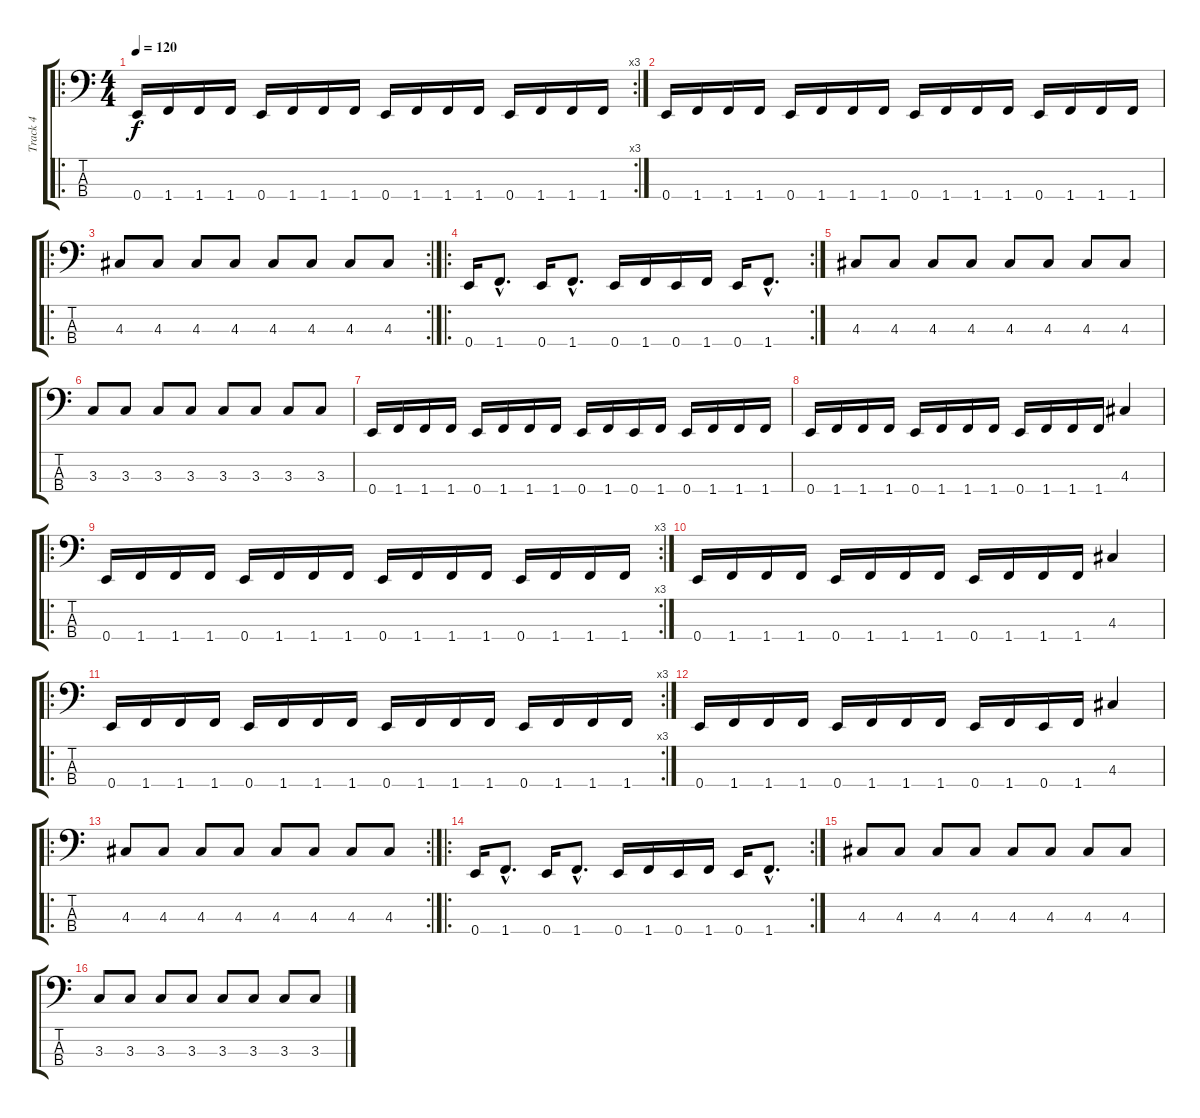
\track ("Track 4" "Track 4") {instrument electricbasspick}
\staff {score tabs}
\tuning (G2 D2 A1 E1) {hide}
\ro
\rc 3
\ts (4 4)
\tempo 120
\clef f4
\ks c
0.4.16{dy f} 1.4.16 1.4.16 1.4.16 0.4.16 1.4.16 1.4.16 1.4.16 0.4.16 1.4.16 1.4.16 1.4.16 0.4.16 1.4.16 1.4.16 1.4.16 |
0.4.16 1.4.16 1.4.16 1.4.16 0.4.16 1.4.16 1.4.16 1.4.16 0.4.16 1.4.16 1.4.16 1.4.16 0.4.16 1.4.16 1.4.16 1.4.16 |
\ro
\rc 2
4.3.8 4.3.8 4.3.8 4.3.8 4.3.8 4.3.8 4.3.8 4.3.8 |
\ro
\rc 2
0.4.16 1.4{hac}.8{d} 0.4.16 1.4{hac}.8{d} 0.4.16 1.4.16 0.4.16 1.4.16 0.4.16 1.4{hac}.8{d} |
4.3.8 4.3.8 4.3.8 4.3.8 4.3.8 4.3.8 4.3.8 4.3.8 |
3.3.8 3.3.8 3.3.8 3.3.8 3.3.8 3.3.8 3.3.8 3.3.8 |
0.4.16 1.4.16 1.4.16 1.4.16 0.4.16 1.4.16 1.4.16 1.4.16 0.4.16 1.4.16 0.4.16 1.4.16 0.4.16 1.4.16 1.4.16 1.4.16 |
0.4.16 1.4.16 1.4.16 1.4.16 0.4.16 1.4.16 1.4.16 1.4.16 0.4.16 1.4.16 1.4.16 1.4.16 4.3.4 |
\ro
\rc 3
0.4.16 1.4.16 1.4.16 1.4.16 0.4.16 1.4.16 1.4.16 1.4.16 0.4.16 1.4.16 1.4.16 1.4.16 0.4.16 1.4.16 1.4.16 1.4.16 |
0.4.16 1.4.16 1.4.16 1.4.16 0.4.16 1.4.16 1.4.16 1.4.16 0.4.16 1.4.16 1.4.16 1.4.16 4.3.4 |
\ro
\rc 3
0.4.16 1.4.16 1.4.16 1.4.16 0.4.16 1.4.16 1.4.16 1.4.16 0.4.16 1.4.16 1.4.16 1.4.16 0.4.16 1.4.16 1.4.16 1.4.16 |
0.4.16 1.4.16 1.4.16 1.4.16 0.4.16 1.4.16 1.4.16 1.4.16 0.4.16 1.4.16 0.4.16 1.4.16 4.3.4 |
\ro
\rc 2
4.3.8 4.3.8 4.3.8 4.3.8 4.3.8 4.3.8 4.3.8 4.3.8 |
\ro
\rc 2
0.4.16 1.4{hac}.8{d} 0.4.16 1.4{hac}.8{d} 0.4.16 1.4.16 0.4.16 1.4.16 0.4.16 1.4{hac}.8{d} |
4.3.8 4.3.8 4.3.8 4.3.8 4.3.8 4.3.8 4.3.8 4.3.8 |
3.3.8 3.3.8 3.3.8 3.3.8 3.3.8 3.3.8 3.3.8 3.3.8
